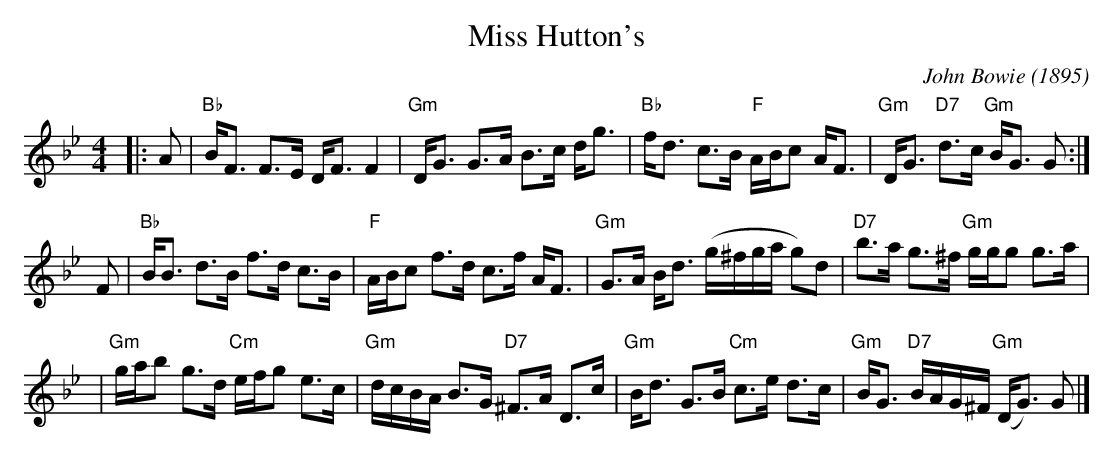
X:1
T: Miss Hutton's
C: John Bowie (1895)
M: 4/4
L: 1/8
K: Bb
|: A \
| "Bb"B<F F>E D<F F2 | "Gm"D<G G>A B>c d<g \
| "Bb"f<d c>B "F"A/B/c A<F | "Gm"D<G "D7"d>c "Gm"B<G G :|
F \
| "Bb"B<B d>B f>d c>B | "F"A/B/c f>d c>f A<F \
| "Gm"G>A B<d (g/^f/g/a/ g)d | "D7"b>a g>^f "Gm"g/g/g g>a |
| "Gm"g/a/b g>d "Cm"e/f/g e>c | "Gm"d/c/B/A/ B>G "D7"^F>A D>c \
| "Gm"B<d G>B "Cm"c>e d>c | "Gm"B<G "D7"B/A/G/^F/ ("Gm"D<G) G |]
